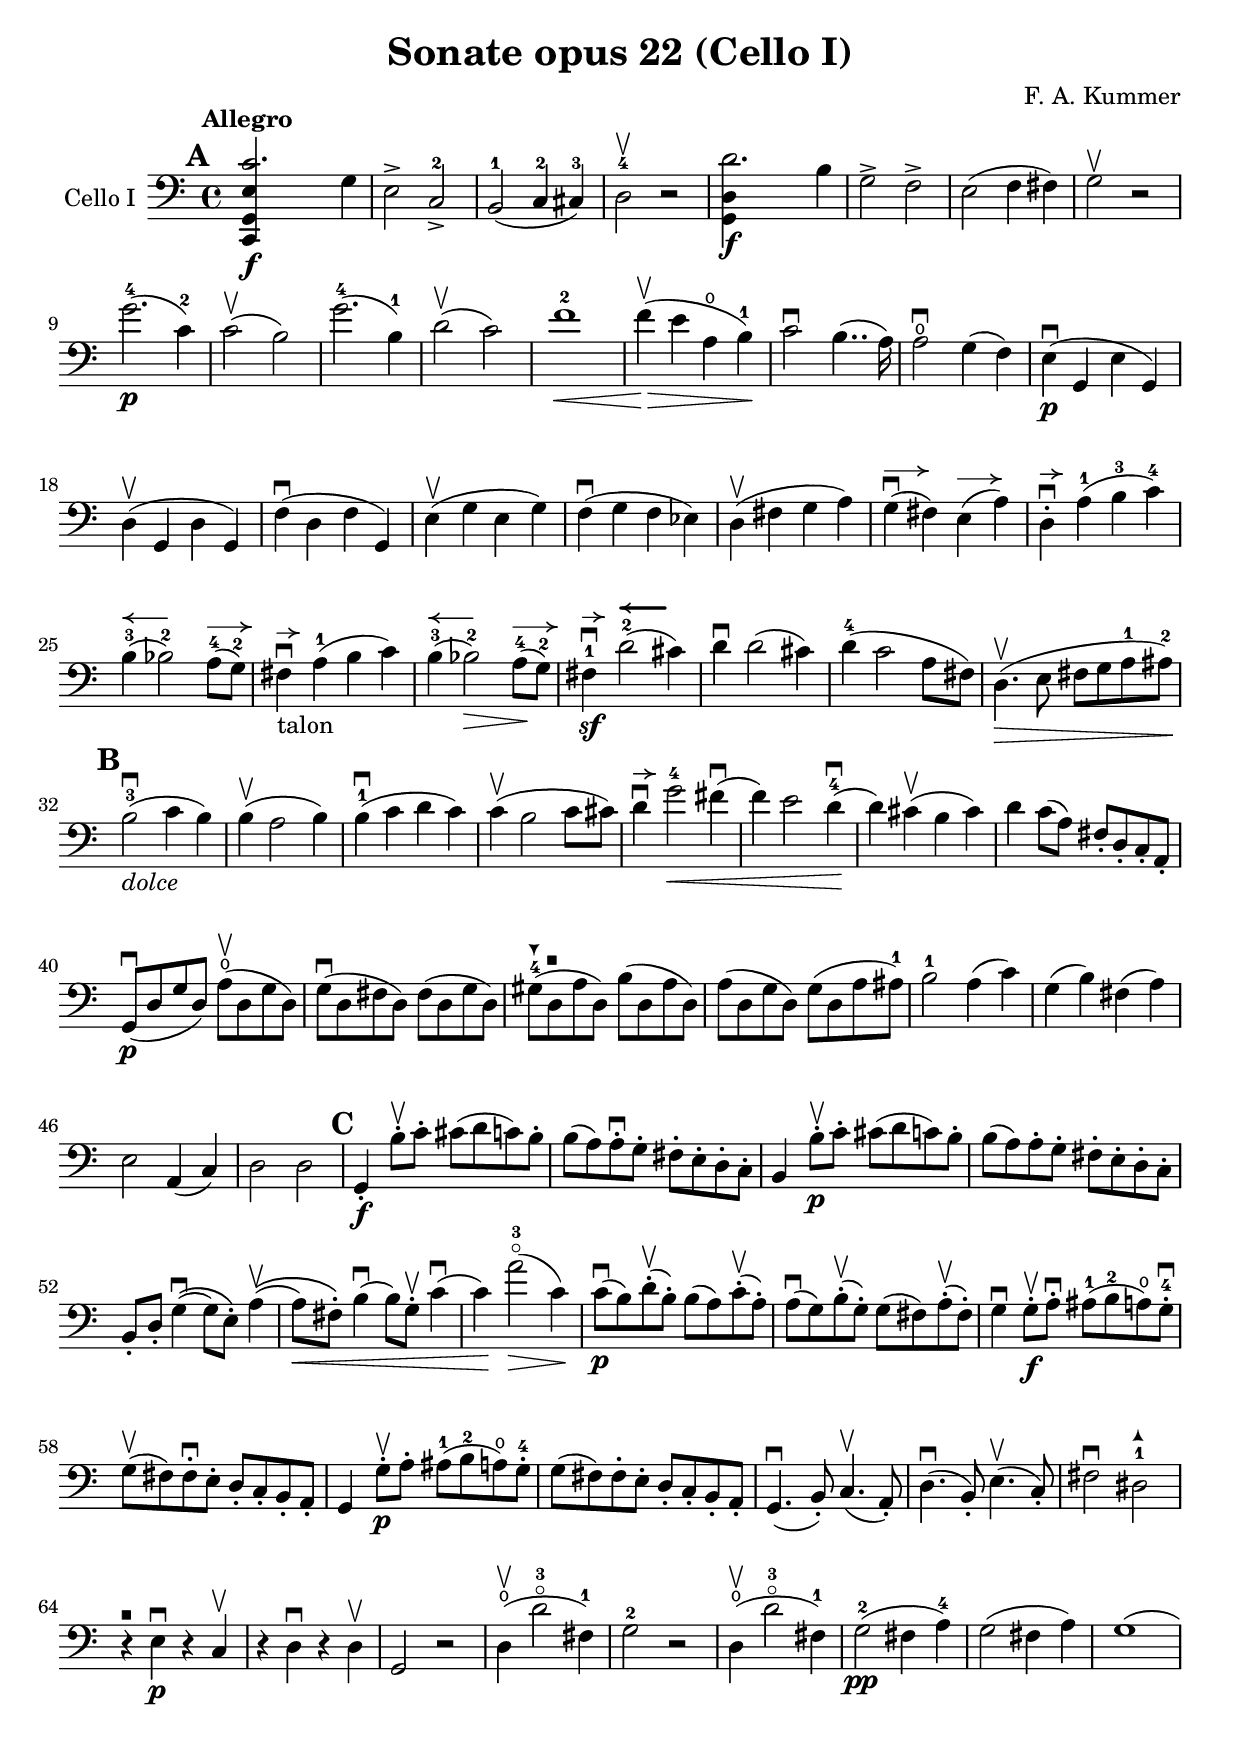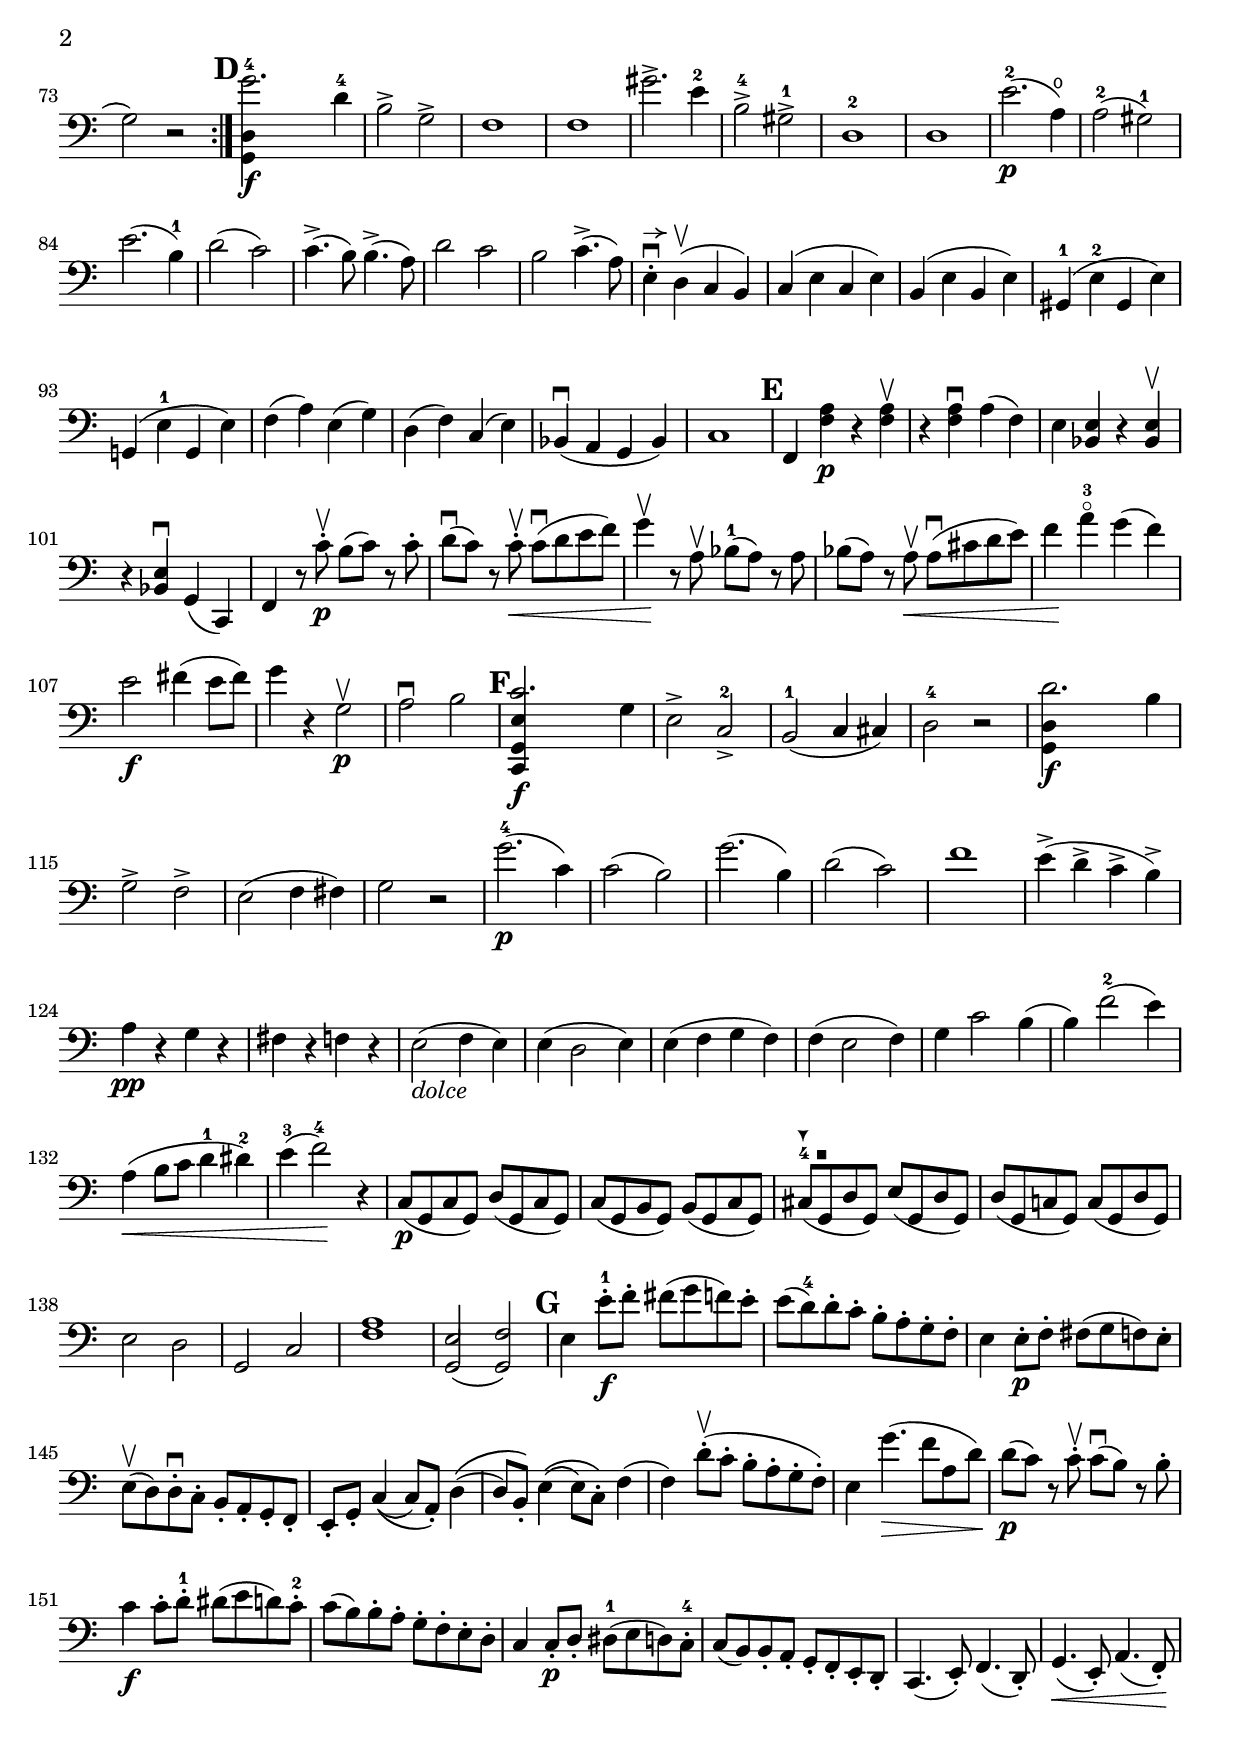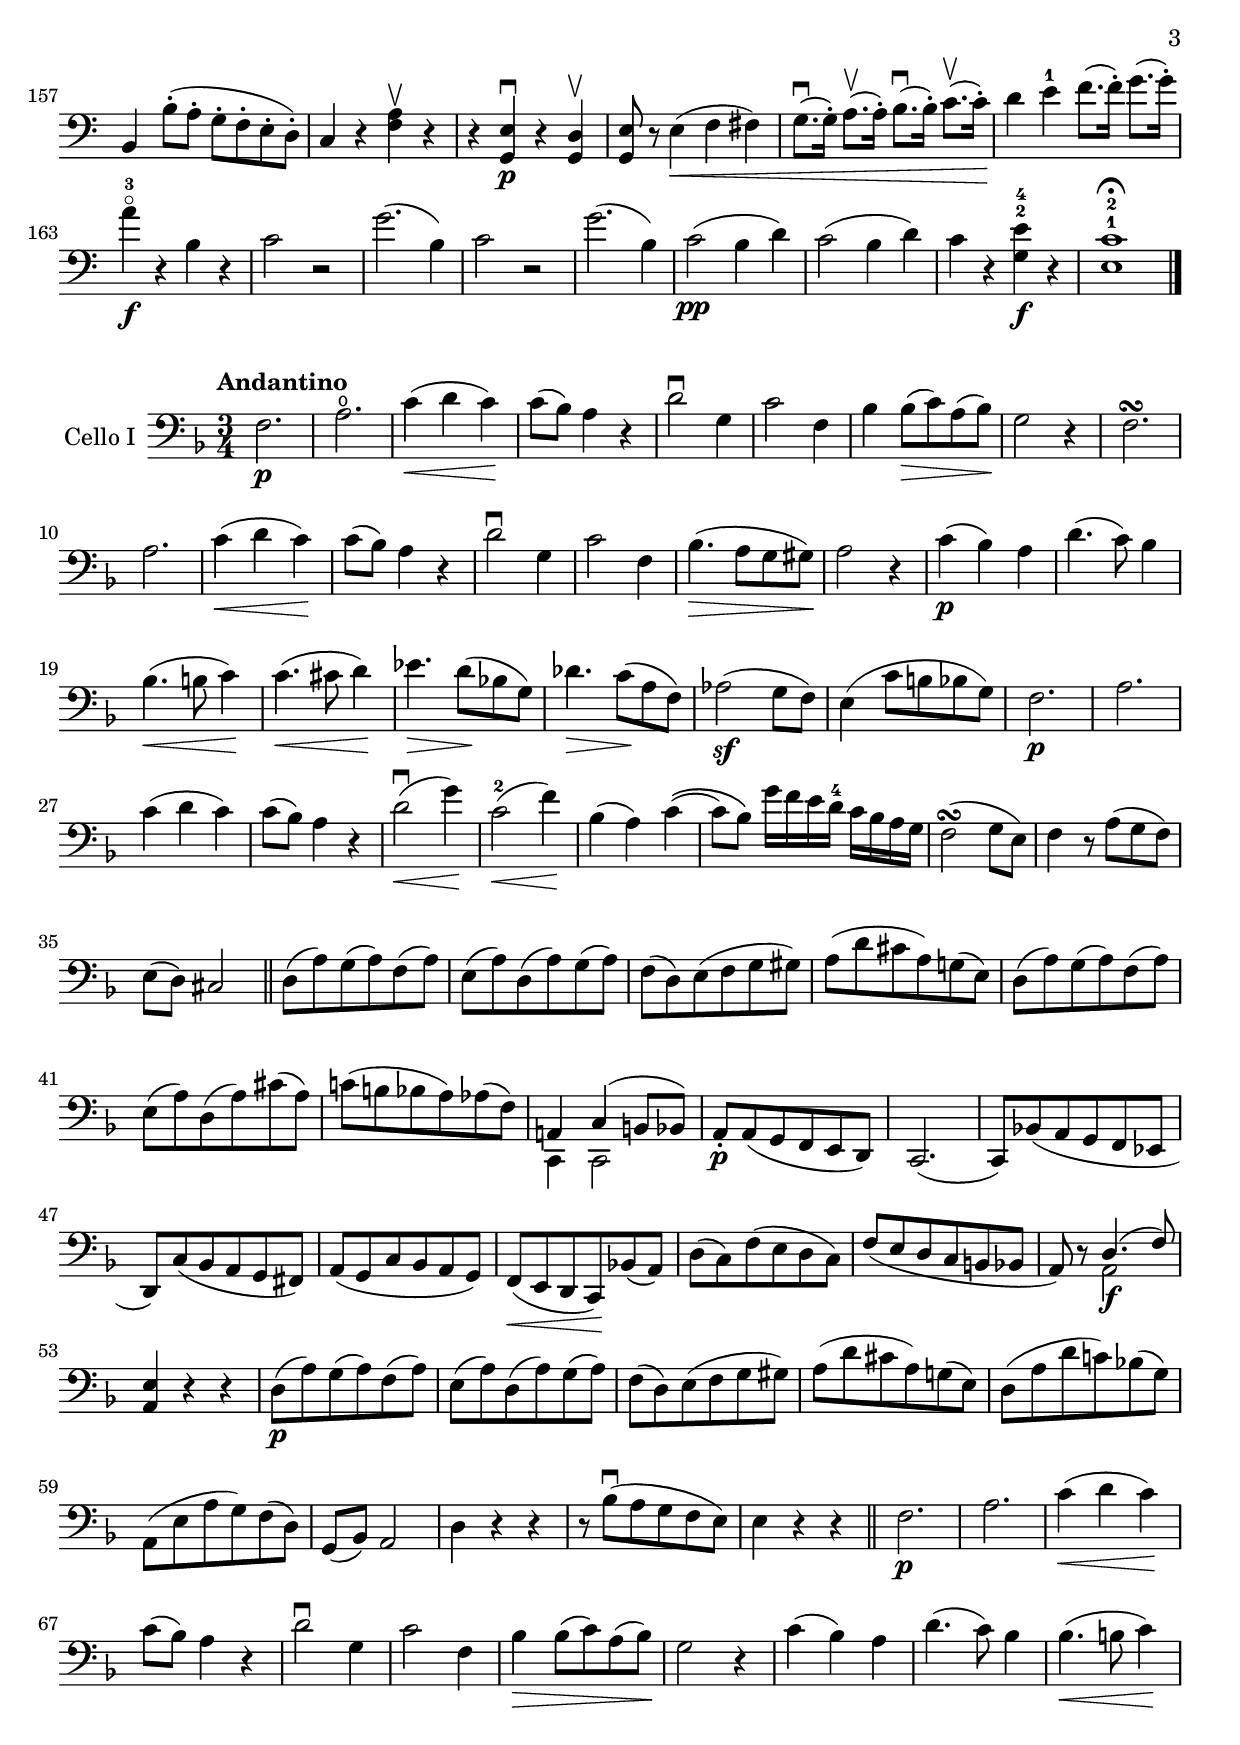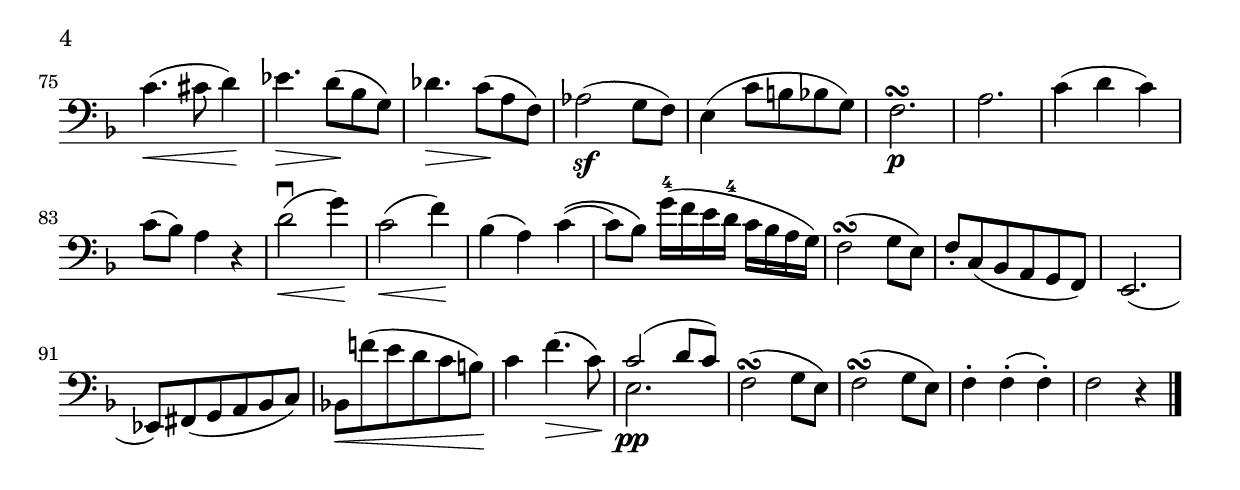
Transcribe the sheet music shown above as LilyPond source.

#(set-global-staff-size 21)

\version "2.18.2"

\header {
  title = "Sonate opus 22 (Cello I)"
  composer = "F. A. Kummer"
}

\language "italiano"

allonger = \markup {
  \center-column {
    \combine
    \draw-line #'(-4 . 0)
    \arrow-head #X #RIGHT ##f
  }
}

allongercourt = \markup {
  \center-column {
    \combine
    \draw-line #'(-2 . 0)
    \arrow-head #X #RIGHT ##f
  }
}

retenir = \markup {
  \center-column {
    \concat {
      \arrow-head #X #LEFT ##f
      \hspace #-1
      \draw-line #'(-4 . 0)
    }
  }
}

retenirAppuyer = \markup {
  \center-column {
    \concat {
      \arrow-head #X #LEFT ##f
      \hspace #-1
      \override #'(thickness . 3)
      \draw-line #'(-4 . 0)
    }
  }
}

extup = \markup {
  \center-column {
    \arrow-head #Y #UP ##t
  }
}

extdown = \markup {
  \center-column {
    \arrow-head #Y #DOWN ##t
  }
}

extover = \markup {
  \center-column {
    \beam #0.75 #0 #0.75
  }
}

\score {
  \new Staff
  \with {instrumentName = #"Cello I"}
  {
%    \override TextScript.avoid-slur = #'inside
%    \override TextScript.outside-staff-priority = ##f
%    \override Score.Fingering.avoid-slur = #'inside
%    \override Score.StrokeFinger.avoid-slur = #'inside
    \override Hairpin.to-barline = ##f
    \tempo Allegro
    \time 4/4
    \key do \major
    \clef bass

    \mark \default
    \repeat volta 2 {
      <<do,4\f sol,4 mi4 do'2.>> sol4                                  % 1
      mi2-> do2->-2                                                    % 2
      si,2-1(do4-2 dod-3)                                              % 3
      re2-4\upbow r2                                                   % 4
      <<sol,4\f re4 re'2.>> si4                                        % 5
      sol2-> fa2->                                                     % 6
      mi2(fa4 fad4)                                                    % 7
      sol2\upbow r2                                                    % 8
      sol'2.-4\p(do'4-2)                                               % 9
      do'2\upbow(si2)                                                  % 10
      sol'2.-4(si4-1)                                                  % 11
      re'2\upbow(do'2)                                                 % 12
      fa'1-2\<                                                         % 13
      fa'4\upbow\!\>(mi'4 la4\open si4-1)\!                            % 14
      do'2\downbow si4..(la16)                                         % 15
      la2\downbow\open sol4(fa4)                                       % 16
      mi4\p\downbow(sol,4 mi4 sol,4)                                   % 17
      re4\upbow(sol,4 re4 sol,4)                                       % 18
      fa4\downbow(re4 fa4 sol,4)                                       % 19
      mi4\upbow(sol4 mi4 sol4)                                         % 20
      fa4\downbow(sol4 fa4 mib4)                                       % 21
      re4\upbow(fad4 sol4 la4)                                         % 22
      sol4^\allonger\downbow(fad4) mi4^\allonger(la4)                  % 23
      re4-.^\allongercourt\downbow la4-1(si4-3 do'4-4)                 % 24
      si4-3^\retenir(sib2-2) la8-4^\allonger(sol8-2)                   % 25
      fad4^\allongercourt\downbow-\markup{talon} la4-1(si4 do'4)       % 26
      si4-3^\retenir(sib2-2\>) la8-4^\allonger\!(sol8-2)               % 27
      fad4-1\sf\downbow^\allongercourt
      re'2-2^\retenirAppuyer(dod'4)                                    % 28
      re'4\downbow re'2(dod'4)                                         % 29
      re'4-4(do'2 la8 fad8)                                            % 30
      re4.\upbow\>(mi8 fad8 sol8 la8-1 lad8-2)\!                       % 31
      \mark \default
      si2-3\downbow_\markup{\italic dolce}(do'4 si4)                   % 32
      si4\upbow(la2 si4)                                               % 33
      si4-1\downbow(do'4 re'4 do'4)                                    % 34
      do'4\upbow(si2 do'8 dod'8)                                       % 35
      re'4\downbow^\allongercourt
      sol'2-4\<fad'4\downbow(                                          % 36
      fa'4) mi'2 re'4-4\downbow\!(                                     % 37
      re'4) dod'4\upbow(si4 dod'4)                                     % 38
      re'4 do'8(la8) fad8-. re8-. do8-. la,8-.                         % 39
      sol,8\downbow\p(re8 sol8 re8)
      la8\open\upbow(re8 sol8 re8)                                     % 40
      sol8\downbow(re8 fad8 re8) fad8(re8 sol8 re8)                    % 41
      sold8-4^\extdown(re8^\extover la8 re8) si8(re8 la8 re8)          % 42
      la8(re8 sol8 re8) sol8(re8 la8 lad8-1)                           % 43
      si2-1 la4(do'4)                                                  % 44
      sol4(si4) fad4(la4)                                              % 45
      mi2 la,4(do4)                                                    % 46
      re2 re2                                                          % 47
      \mark \default
      sol,4-.\f si8-.\upbow do'8-. dod'8(re'8 do'8) si8-.              % 48
      si8(la8) la-.\downbow sol8-. fad8-. mi8-. re8-. do8-.            % 49
      si,4 si8-.\upbow\p do'8-. dod'8(re'8 do'8) si8-.                 % 50
      si8(la8) la8-. sol8-. fad8-. mi8-. re8-. do8-.                   % 51
      si,8-. re8-. sol4\downbow\((sol8) mi8-.\) la4\upbow\((           % 52
      la8\<) fad8-.\)
      si4\downbow(si8) sol8-.\upbow
      do'4\downbow(          % 53
      do'4)\! la'2-3\flageolet\>(do'4)\!                                % 54
      do'8\downbow\p(si8) re'8-.\upbow(si8-.) si8(la8)
      do'8-.\upbow(la8-.)                                              % 55
      la8\downbow(sol8) si8-.\upbow(sol-.) sol8(fad8)
      la-.\upbow(fad8-.)                                               % 56
      sol4\downbow sol8-.\f\upbow la8-.\downbow
      lad8-1(si8-2 la8\open) sol8-.-4\downbow                          % 57
      sol8\upbow(fad8) fad8-.\downbow mi8-. re8-. do8-. si,8-. la,8-.  % 58
      sol,4 sol8-.\p\upbow la8-. lad8-1(si8-2 la8\open) sol8-.-4       % 59
      sol8(fad8) fad8-. mi8-. re8-. do8-. si,8-. la,8-.                % 60
      sol,4.\downbow(si,8-.) do4.\upbow(la,8-.)                        % 61
      re4.\downbow(si,8-.) mi4.\upbow(do8-.)                           % 62
      fad2\downbow red2-1^\extup\!                                     % 63
      r4^\extover mi4\p\downbow r4 do4\upbow                           % 64
      r4 re4\downbow r4 re4\upbow                                      % 65
      sol,2 r2                                                         % 66
      re4\open\upbow(re'2-3\flageolet fad4-1)                          % 67
      sol2-2 r2                                                        % 68
      re4\open\upbow(re'2-3\flageolet fad4-1)                          % 69
      sol2-2\pp(fad4 la4-4)                                            % 70
      sol2(fad4 la4)                                                   % 71
      sol1(                                                            % 72
      sol2) r2                                                         % 73
      }
      \mark \default
      <<sol,4\f re4 sol'2.-4>> re'4-4                                  % 74
      si2-> sol2->                                                     % 75
      fa1                                                              % 76
      fa1                                                              % 77
      sold'2.-> mi'4-2                                                 % 78
      si2-4-> sold2-1->                                                % 79
      re1-2                                                            % 80
      re1                                                              % 81
      mi'2.-2\p(la4\open)                                              % 82
      la2-2(sold2-1)                                                   % 83
      mi'2.(si4-1)                                                     % 84
      re'2(do'2)                                                       % 85
      do'4.->(si8) si4.->(la8)                                         % 86
      re'2 do'2                                                        % 87
      si2 do'4.->(la8)                                                 % 88
      mi4-.\downbow^\allongercourt re4\upbow(do4 si,4)                 % 89
      do4(mi4 do4 mi4)                                                 % 90
      si,4(mi4 si,4 mi4)                                               % 91
      sold,4-1(mi4-2 sold,4 mi4)                                       % 92
      sol,!4(mi4-1 sol,4 mi4)                                          % 93
      fa4(la4) mi4(sol4)                                               % 94
      re4(fa4) do4(mi4)                                                % 95
      sib,\downbow(la,4 sol,4 sib,4)                                   % 96
      do1                                                              % 97
      \mark \default
      fa,4 <<fa4\p la4>> r4 <<fa4 la4\upbow>>                          % 98
      r4 <<fa4 la4\downbow>> la4(fa4)                                  % 99
      mi4 <<sib,4 mi4>> r4 <<sib,4 mi4\upbow>>                         % 100
      r4 <<sib,4 mi4\downbow>> sol,4(do,4)                             % 101
      fa,4 r8 do'8-.\p\upbow si8(do'8) r8 do'8-.                       % 102
      re'8\downbow(do'8) r8 do'8-.\upbow\<
      do'8\downbow(re'8 mi'8 fa'8)                                     % 103
      sol'4\!\upbow r8 la8\upbow sib-1(la8) r8 la8                     % 104
      sib8(la8) r8 la8\upbow\< la8\downbow(dod'8 re'8 mi'8)            % 105
      fa'4\! la'4-3\flageolet sol'4(fa'4)                              % 106
      mi'2\f fad'4(mi'8 fad'8)                                         % 107
      sol'4 r4 sol2\p\upbow                                            % 108
      la2\downbow si2                                                  % 109
      \mark \default
      <<do,4\f sol,4 mi4 do'2.>> sol4                                  % 110
      mi2-> do2-2->                                                    % 111
      si,2-1(do4 dod4)                                                 % 112
      re2-4 r2                                                         % 113
      <<sol,4\f re4 re'2.>> si4                                        % 114
      sol2-> fa2->                                                     % 115
      mi2(fa4 fad4)                                                    % 116
      sol2 r2                                                          % 117
      sol'2.-4\p(do'4)                                                 % 118
      do'2(si2)                                                        % 119
      sol'2.(si4)                                                      % 120
      re'2(do'2)                                                       % 121
      fa'1                                                             % 122
      mi'4->(re'4-> do'4-> si4->)                                      % 123
      la4\pp r4 sol4 r4                                                % 124
      fad4 r4 fa4 r4                                                   % 125
      mi2_\markup{\italic dolce}(fa4 mi4)                              % 126
      mi4(re2 mi4)                                                     % 127
      mi4(fa4 sol4 fa4)                                                % 128
      fa4(mi2 fa4)                                                     % 129
      sol4 do'2 si4(                                                   % 130
      si4) fa'2-2(mi'4)                                                % 131
      la4\<(si8 do'8 re'4-1 red'4-2)                                   % 132
      mi'4-3(fa'2-4)\! r4                                              % 133
      do8\p(sol,8 do8 sol,8) re8(sol,8 do8 sol,8)                      % 134
      do8(sol,8 si,8 sol,8) si,8(sol,8 do8 sol,8)                      % 135
      dod8-4^\extdown(sol,8^\extover re8 sol,8) mi8(sol,8 re8 sol,8)   % 136
      re8(sol,8 do!8 sol,8) do8(sol,8 re8 sol,8)                       % 137
      mi2 re2                                                          % 138
      sol,2 do2                                                        % 139
      <<fa1 la1>>                                                      % 140
      <<{mi2 fa2}\\ {\stemUp sol,2(sol,2) \stemNeutral}>>              % 141
      \mark \default
      mi4 mi'8-1-.\f fa'8-. fad'8(sol'8 fa'8) mi'8-.                   % 142
      mi'8(re'8-4) re'8-. do'8-. si8-. la8-. sol8-. fa8-.              % 143
      mi4 mi8\p-. fa8-. fad8(sol8 fa8) mi8-.                           % 144
      mi8\upbow(re8) re8-.\downbow do8-. si,8-. la,8-. sol,8-. fa,8-.  % 145
      mi,8-. sol,8-. do4\((do8) la,8-.\) re4\((                        % 146
      re8) si,8-.\) mi4\((mi8) do8-.\) fa4(                            % 147
      fa4) re'8-.\upbow(do'8-. si-. la8-. sol8-. fa8-.)                % 148
      mi4 sol'4.\>(fa'8 la8 re'8)\!                                    % 149
      re'8\p(do'8) r8 do'8-.\upbow do'8\downbow(si8) r8 si8-.          % 150
      do'4\f do'8-. re'8-1-. red'8(mi'8 re'8) do'8-2-.                 % 151
      do'8(si8) si8-. la8-. sol8-. fa8-. mi8-. re8-.                   % 152
      do4 do8\p-. re8-. red8-1(mi8 re8 ) do8-4-.                       % 153
      do8(si,8) si,8-. la,8-. sol,8-. fa,8-. mi,8-. re,8-.             % 154
      do,4.(mi,8-.) fa,4.(re,8-.)                                      % 155
      sol,4.\<(mi,8-.) la,4.(fa,8-.)\!                                 % 156
      si,4 si8-.(la8-. sol8-. fa8-. mi8-. re8-.)                       % 157
      do4 r4 <<fa4 la4\upbow>> r4                                      % 158
      r4 <<sol,4\p mi4\downbow>> r4 <<sol,4 re4\upbow>>                % 159
      <<sol,8 mi8>> r8 mi4\<(fa4 fad4)                                 % 160
      sol8.\downbow(sol16-.) la8.\upbow(la16-.)
      si8.\downbow(si16-.) do'8.\upbow(do'16-.)\!                      % 161
      re'4 mi'4-1 fa'8.(fa'16-.) sol'8.(sol'16-.)                      % 162
      la'4-3\flageolet\f r4 si4 r4                                     % 163
      do'2 r2                                                          % 164
      sol'2.(si4)                                                      % 165
      do'2 r2                                                          % 166
      sol'2.(si4)                                                      % 167
      do'2\pp(si4 re'4)                                                % 168
      do'2(si4 re'4)                                                   % 169
      do'4 r4 <<sol4-2\f mi'4-4>> r4                                   % 170
      <<mi1-1 do'1-2\fermata>>                                         % 171
      \bar "|."
  }
}

\score {
  \new Staff
  \with {instrumentName = #"Cello I"}
  {
    \override Hairpin.to-barline = ##f
    \tempo Andantino
    \time 3/4
    \key fa \major
    \clef bass

    fa2.\p                                                             % 1
    la2.\open                                                          % 2
    do'4\<(re'4 do'4)\!                                                % 3
    do'8(sib8) la4 r4                                                  % 4
    re'2\downbow sol4                                                  % 5
    do'2 fa4                                                           % 6
    sib4 sib8\>(do'8) la8(sib8)\!                                      % 7
    sol2 r4                                                            % 8
    fa2.\turn                                                          % 9
    la2.                                                               % 10
    do'4\<(re'4 do'4)\!                                                % 11
    do'8(sib8) la4 r4                                                  % 12
    re'2\downbow sol4                                                  % 13
    do'2 fa4                                                           % 14
    sib4.\>(la8 sol8 sold8)\!                                          % 15
    la2 r4                                                             % 16
    do'4\p(sib4) la4                                                   % 17
    re'4.(do'8) sib4                                                   % 18
    sib4.\<(si8 do'4)\!                                                % 19
    do'4.\<(dod'8 re'4)\!                                              % 20
    mib'4.\> re'8\!(sib!8 sol8)                                        % 21
    reb'4.\> do'8\!(la8 fa8)                                           % 22
    lab2\sf(sol8 fa8)                                                  % 23
    mi4(do'8 si8 sib8 sol8)                                            % 24
    fa2.\p                                                             % 25
    la2.                                                               % 26
    do'4(re'4 do'4)                                                    % 27
    do'8(sib8) la4 r4                                                  % 28
    re'2\downbow\<(sol'4)\!                                            % 29
    do'2-2\<(fa'4)\!                                                   % 30
    sib4(la4) do'4\((                                                  % 31
    do'8) sib8\) sol'16 fa'16 mi'16 re'16-4 do'16 sib16 la16 sol16     % 32
    fa2\turn(sol8 mi8)                                                 % 33
    fa4 r8 la8(sol8 fa8)                                               % 34
    mi8(re8) dod2                                                      % 35
    \bar "||"
    re8(la8) sol8(la8) fa8(la8)                                        % 36
    mi8(la8) re8(la8) sol8(la8)                                        % 37
    fa8(re8) mi8(fa8 sol8 sold8)                                       % 38
    la8(re'8 dod'8 la8) sol!8(mi8)                                     % 39
    re8(la8) sol8(la8) fa8(la8)                                        % 40
    mi8(la8) re8(la8) dod'8(la8)                                       % 41
    do'!8(si!8 sib8 la8) lab8(fa8)                                     % 42
    <<{la,!4 do4(si,!8 sib,8)} \\
      {do,4 do,2}>>                                                    % 43
    la,8-.\p la,8(sol,8 fa,8 mi,8 re,8)                                % 44
    do,2.(                                                             % 45
    do,8) sib,!8(la,8 sol,8 fa,8 mib,8                                 % 46
    re,8) do8(sib,8 la,8 sol,8 fad,8)                                  % 47
    la,8(sol,8 do8 sib,8 la,8 sol,8)                                   % 48
    fa,8\<(mi,8 re,8 do,8)\! sib,!8(la,8)                              % 49
    re8(do8) fa8(mi8 re8 do8)                                          % 50
    fa8(mi8 re8 do8 si,8 sib,!8                                        % 51
    la,8) r8 <<{re4.(fa8)} \\ {la,2\f}>>                               % 52
    <<la,4 mi4>> r4 r4                                                 % 53
    re8\p(la8) sol8(la8) fa8(la8)                                      % 54
    mi8(la8) re8(la8) sol8(la8)                                        % 55
    fa8(re8) mi8(fa8 sol8 sold8)                                       % 56
    la8(re'8 dod'8 la8) sol!8(mi8)                                     % 57
    re8(la8 re'8 do'!8) sib!8(sol8)                                    % 58
    la,8(mi8 la8 sol8) fa8(re8)                                        % 59
    sol,8(sib,8) la,2                                                  % 60
    re4 r4 r4                                                          % 61
    r8 sib8\downbow(la8 sol8 fa8 mi8)                                  % 62
    mi4 r4 r4                                                          % 63
    \bar "||"
    fa2.\p                                                             % 64
    la2.                                                               % 65
    do'4\<(re'4 do'4)\!                                                % 66
    do'8(sib8) la4 r4                                                  % 67
    re'2\downbow sol4                                                  % 68
    do'2 fa4                                                           % 69
    sib4\> sib8(do'8) la8(sib8)\!                                      % 70
    sol2 r4                                                            % 71
    do'4(sib4) la4                                                     % 72
    re'4.(do'8) sib4                                                   % 73
    sib4.\<(si8 do'4)\!                                                % 74
    do'4.\<(dod'8 re'4)\!                                              % 75
    mib'4.\> re'8\!(sib8 sol8)                                         % 76
    reb'4.\> do'8\!(la8 fa8)                                           % 77
    lab2\sf(sol8 fa8)                                                  % 78
    mi4(do'8 si!8 sib8 sol8)                                           % 79
    fa2.\p\turn                                                        % 80
    la2.                                                               % 81
    do'4(re'4 do'4)                                                    % 82
    do'8(sib8) la4 r4                                                  % 83
    re'2\downbow\<(sol'4)\!                                            % 84
    do'2\<(fa'4)\!                                                     % 85
    sib4(la4) do'4\((                                                  % 86
                    do'8) sib8\)
    sol'16-4(fa'16 mi'16 re'16-4 do'16 sib16 la16 sol16)               % 87
    fa2(\turn sol8 mi8)                                                % 88
    fa8-. do8(sib,8 la,8 sol,8 fa,8)                                   % 89
    mi,2.(                                                             % 90
    mib,8) fad,8(sol,8 la,8 sib,8 do8)                                 % 91
    sib,!8\<fa'!8(mi'8 re'8 do'8 si8)\!                                % 92
    do'4 fa'4.\>(do'8)\!                                               % 93
    <<{do'2(re'8 do'8)}\\{mi2.\pp}>>                                   % 94
    fa2\turn(sol8 mi8)                                                 % 95
    fa2\turn(sol8 mi8)                                                 % 96
    fa4-. fa4-.(fa4-.)                                                 % 97
    fa2 r4                                                             % 98
    \bar "|."
  }
}